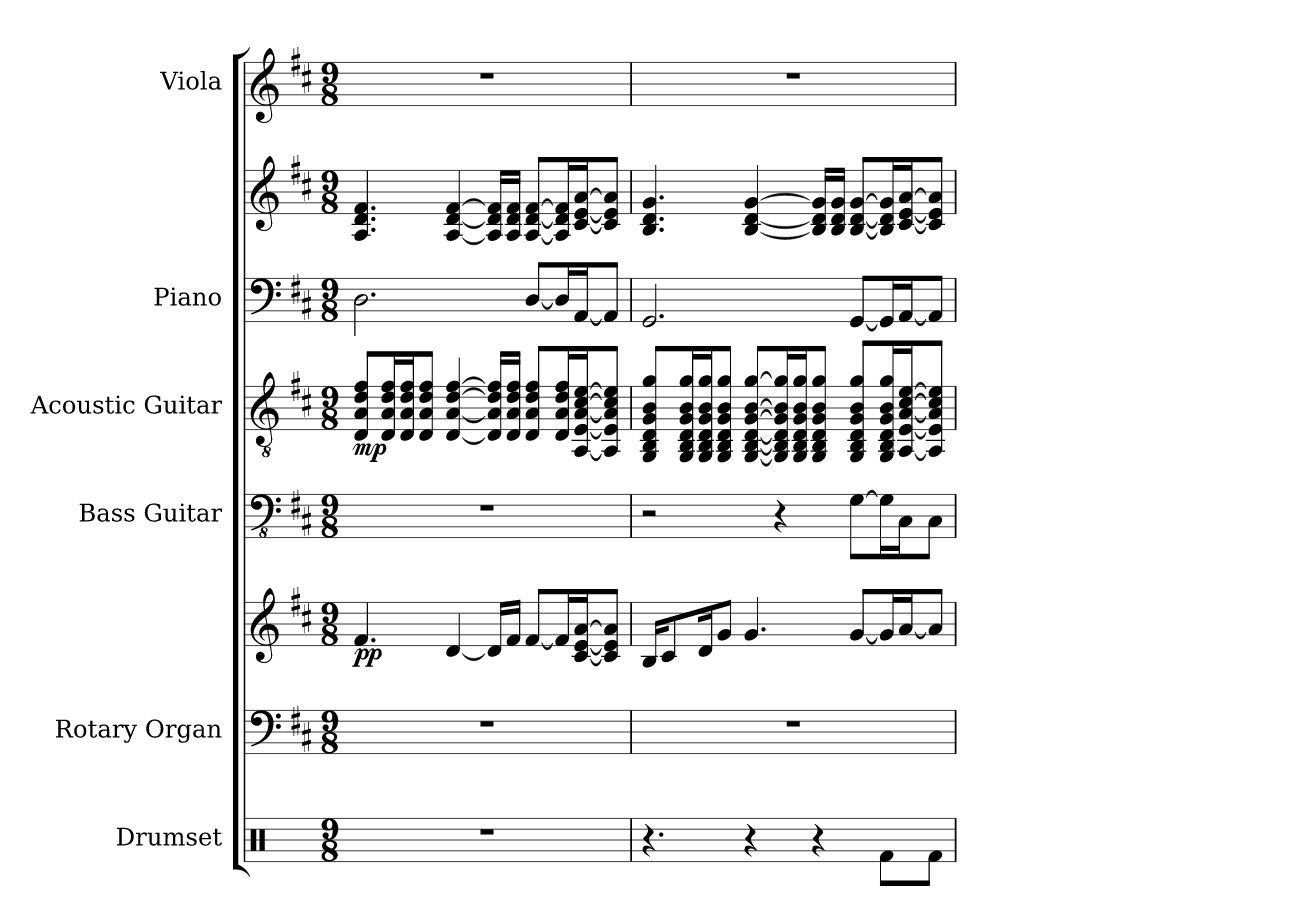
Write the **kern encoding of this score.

**kern	**kern	**kern	**dynam	**kern	**kern	**dynam	**kern	**kern	**kern
*part6	*part5	*part5	*part5	*part4	*part3	*part3	*part2	*part2	*part1
*staff8	*staff7	*staff6	*staff6/7	*staff5	*staff4	*staff4	*staff3	*staff2	*staff1
*I"Drumset	*I"Rotary Organ	*	*	*I"Bass Guitar	*I"Acoustic Guitar	*	*I"Piano	*	*I"Viola
*I'Drs.	*I'Rot. Org.	*	*	*I'B. Guit.	*I'Guit.	*	*I'Pno.	*	*I'Vla.
*clefX	*clefF4	*clefG2	*	*clefFv4	*clefGv2	*	*clefF4	*clefG2	*clefG2
*k[]	*k[f#c#]	*k[f#c#]	*	*k[f#c#]	*k[f#c#]	*	*k[f#c#]	*k[f#c#]	*k[f#c#]
*M9/8	*M9/8	*M9/8	*	*M9/8	*M9/8	*	*M9/8	*M9/8	*M9/8
*MM72	*MM72	*MM72	*	*MM72	*MM72	*	*MM72	*MM72	*MM72
=1	=1	=1	=1	=1	=1	=1	=1	=1	=1
!	!	!	!LO:DY:b	!	!	!LO:DY:b	!	!	!
8%9r	8%9r	4.f#/	pp	8%9r	8D/ 8A/ 8d/ 8f#/L	mp	2.D\	4.A/ 4.d/ 4.f#/	8%9r
.	.	.	.	.	16D/ 16A/ 16d/ 16f#/L	.	.	.	.
.	.	.	.	.	16D/ 16A/ 16d/ 16f#/J	.	.	.	.
.	.	.	.	.	8D/ 8A/ 8d/ 8f#/J	.	.	.	.
.	.	[4d/	.	.	[4D/ [4A/ [4d/ [4f#/	.	.	[4A/ [4d/ [4f#/	.
.	.	16d/LL]	.	.	16D/] 16A/] 16d/] 16f#/]LL	.	.	16A/] 16d/] 16f#/]LL	.
.	.	16f#/JJ	.	.	16D/ 16A/ 16d/ 16f#/JJ	.	.	16A/ 16d/ 16f#/JJ	.
.	.	[8f#/L	.	.	8D/ 8A/ 8d/ 8f#/L	.	[8D/L	[8A/ [8d/ [8f#/L	.
.	.	16f#/L]	.	.	16D/ 16A/ 16d/ 16f#/L	.	16D/L]	16A/] 16d/] 16f#/]L	.
.	.	[16c#/ [16e/ [16a/J	.	.	[16AA/ [16E/ [16A/ [16c#/ [16e/J	.	[16AA/J	[16c#/ [16e/ [16a/J	.
.	.	8c#/] 8e/] 8a/]J	.	.	8AA/] 8E/] 8A/] 8c#/] 8e/]J	.	8AA/J]	8c#/] 8e/] 8a/]J	.
=2	=2	=2	=2	=2	=2	=2	=2	=2	=2
4.r	8%9r	16B/KL	.	2r	8GG/ 8BB/ 8D/ 8G/ 8B/ 8g/L	.	2.GG/	4.B/ 4.d/ 4.g/	8%9r
.	.	8c#/	.	.	.	.	.	.	.
.	.	.	.	.	16GG/ 16BB/ 16D/ 16G/ 16B/ 16g/L	.	.	.	.
.	.	16d/K	.	.	16GG/ 16BB/ 16D/ 16G/ 16B/ 16g/J	.	.	.	.
.	.	8g/J	.	.	8GG/ 8BB/ 8D/ 8G/ 8B/ 8g/J	.	.	.	.
4r	.	4.g/	.	.	[8GG/ [8BB/ [8D/ [8G/ [8B/ [8g/L	.	.	[4B/ [4d/ [4g/	.
.	.	.	.	4r	16GG/] 16BB/] 16D/] 16G/] 16B/] 16g/]L	.	.	.	.
.	.	.	.	.	16GG/ 16BB/ 16D/ 16G/ 16B/ 16g/J	.	.	.	.
4r	.	.	.	.	8GG/ 8BB/ 8D/ 8G/ 8B/ 8g/J	.	.	16B/] 16d/] 16g/]LL	.
.	.	.	.	.	.	.	.	16B/ 16d/ 16g/JJ	.
.	.	[8g/L	.	[8GG\L	8GG/ 8BB/ 8D/ 8G/ 8B/ 8g/L	.	[8GG/L	[8B/ [8d/ [8g/L	.
8Rf\L	.	16g/L]	.	16GG\L]	16GG/ 16BB/ 16D/ 16G/ 16B/ 16g/L	.	16GG/L]	16B/] 16d/] 16g/]L	.
.	.	[16a/J	.	16CC#\J	[16AA/ [16E/ [16A/ [16c#/ [16e/J	.	[16AA/J	[16c#/ [16e/ [16a/J	.
8Rf\J	.	8a/J]	.	8CC#\J	8AA/] 8E/] 8A/] 8c#/] 8e/]J	.	8AA/J]	8c#/] 8e/] 8a/]J	.
=	=	=	=	=	=	=	=	=	=
*-	*-	*-	*-	*-	*-	*-	*-	*-	*-
